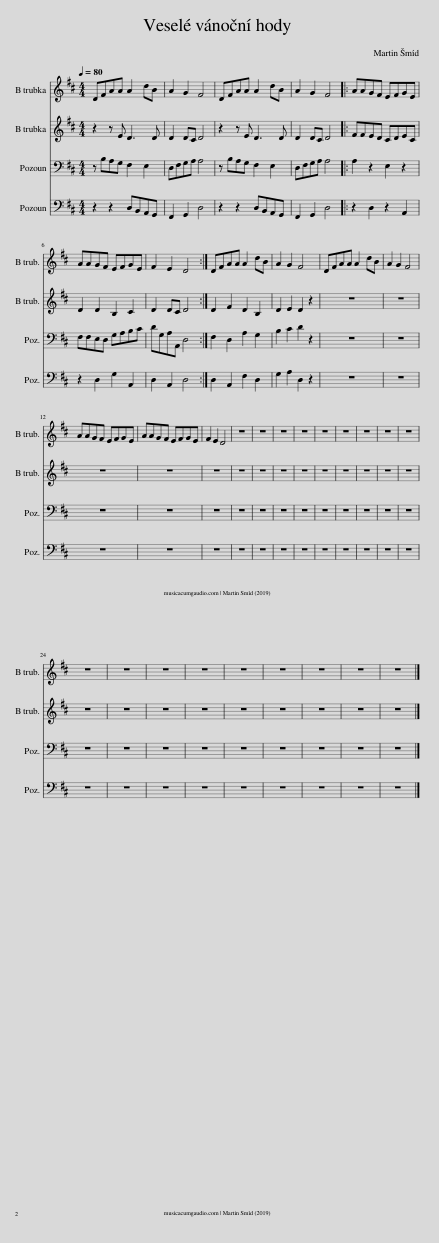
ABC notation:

X:1
%%score 1 2 3 4
L:1/8
Q:1/4=80
M:4/4
I:linebreak $
K:D
V:1 treble transpose=-2
V:2 treble transpose=-2
V:3 bass
V:4 bass
V:1
[K:D] E^GBB B2 ec | B2 A2 ^G4 | E^GBB B2 ec | B2 A2 ^G4 |:$ BBA^G FGAF | %5
 BBA^G FGAF | ^G2 F2 E4 :| E^GBB B2 ec | B2 A2 ^G4 |$ E^GBB B2 ec | %10
 B2 A2 ^G4 | BBA^G FGAF | BBA^G FGAF | ^G2 F2 E4 | z8 | %15
 z8 | z8 |$ z8 | z8 | z8 | %20
 z8 | z8 | z8 | z8 | z8 | %25
 z8 | z8 | z8 | z8 | z8 | %30
 z8 | z8 |] %32
V:2
[K:D] z2 z F E3 E | E2 E^D E4 | z2 z F E3 E | E2 E^D E4 |:$ ^GGFE ^DEFD | %5
 E2 E2 C2 ^D2 | E2 E^D E4 :| E2 ^G2 E2 C2 | E2 F2 E2 z2 |$ z8 | %10
 z8 | z8 | z8 | z8 | z8 | %15
 z8 | z8 |$ z8 | z8 | z8 | %20
 z8 | z8 | z8 | z8 | z8 | %25
 z8 | z8 | z8 | z8 | z8 | %30
 z8 | z8 |] %32
V:3
 z B,A,G, F,2 E,2 | D,F,G,A, A,4 | z B,A,G, F,2 E,2 | D,F,G,A, A,4 |:$ A,2 z2 E,2 z2 | %5
 F,F,E,D, G,A,B,C | DG,A,A,, D,4 :| F,2 D,2 A,2 G,2 | B,2 C2 D2 z2 |$ z8 | %10
 z8 | z8 | z8 | z8 | z8 | %15
 z8 | z8 |$ z8 | z8 | z8 | %20
 z8 | z8 | z8 | z8 | z8 | %25
 z8 | z8 | z8 | z8 | z8 | %30
 z8 | z8 |] %32
V:4
 z2 z2 D,B,,A,,G,, | F,,2 G,,2 D,4 | z2 z2 D,B,,A,,G,, | F,,2 G,,2 D,4 |:$ z2 D,2 z2 A,,2 | %5
 z2 D,2 G,2 A,,2 | D,2 A,,2 D,4 :| D,2 A,,2 F,2 D,2 | G,2 A,2 D,2 z2 |$ z8 | %10
 z8 | z8 | z8 | z8 | z8 | %15
 z8 | z8 |$ z8 | z8 | z8 | %20
 z8 | z8 | z8 | z8 | z8 | %25
 z8 | z8 | z8 | z8 | z8 | %30
 z8 | z8 |] %32
